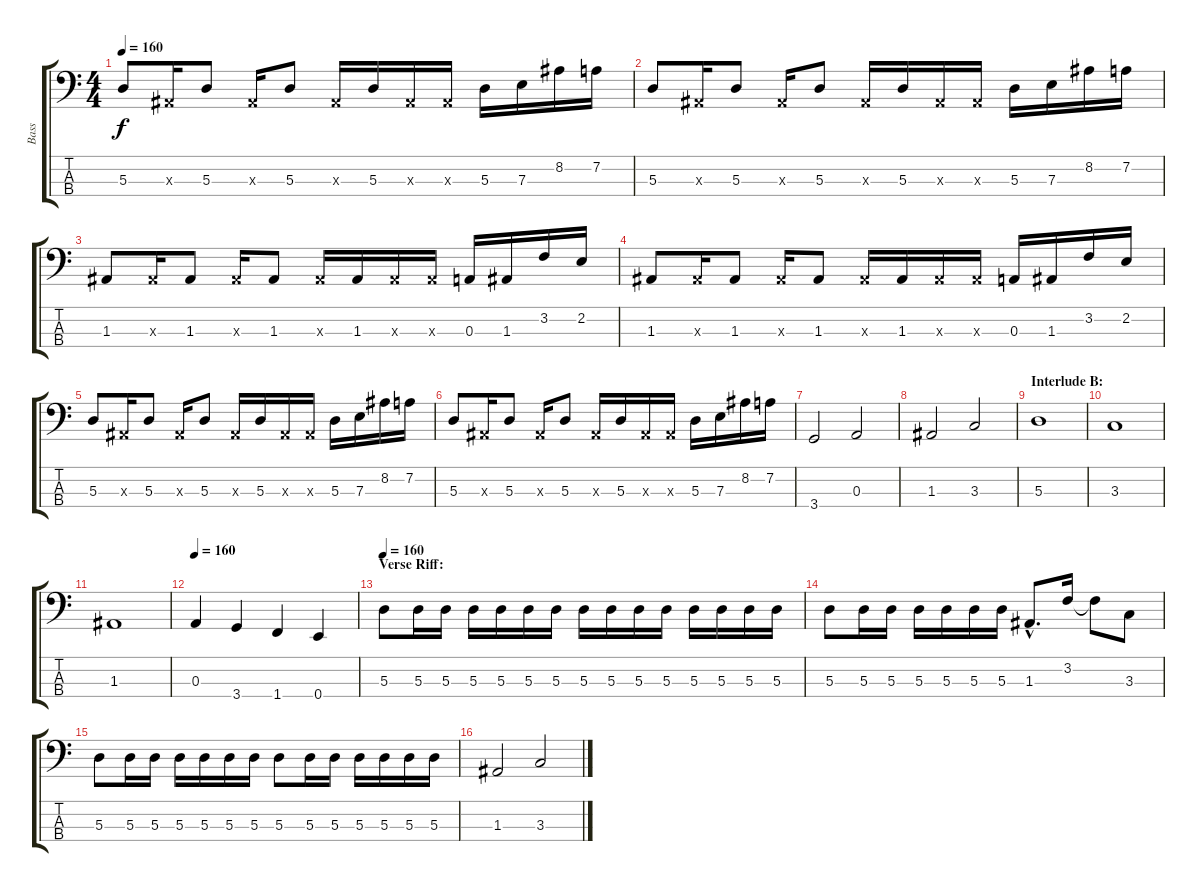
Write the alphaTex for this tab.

\track ("Bass" "Bass") {instrument electricbasspick}
\staff {score tabs}
\tuning (G2 D2 A1 E1) {hide}
\ts (4 4)
\tempo 160
\clef f4
\ks c
5.3.8{dy f} 1.3{x}.16 5.3.8 1.3{x}.16 5.3.8 1.3{x}.16 5.3.16 1.3{x}.16 1.3{x}.16 5.3.16 7.3.16 8.2.16 7.2.16 |
5.3.8 1.3{x}.16 5.3.8 1.3{x}.16 5.3.8 1.3{x}.16 5.3.16 1.3{x}.16 1.3{x}.16 5.3.16 7.3.16 8.2.16 7.2.16 |
1.3.8 1.3{x}.16 1.3.8 1.3{x}.16 1.3.8 1.3{x}.16 1.3.16 1.3{x}.16 1.3{x}.16 0.3.16 1.3.16 3.2.16 2.2.16 |
1.3.8 1.3{x}.16 1.3.8 1.3{x}.16 1.3.8 1.3{x}.16 1.3.16 1.3{x}.16 1.3{x}.16 0.3.16 1.3.16 3.2.16 2.2.16 |
5.3.8 1.3{x}.16 5.3.8 1.3{x}.16 5.3.8 1.3{x}.16 5.3.16 1.3{x}.16 1.3{x}.16 5.3.16 7.3.16 8.2.16 7.2.16 |
5.3.8 1.3{x}.16 5.3.8 1.3{x}.16 5.3.8 1.3{x}.16 5.3.16 1.3{x}.16 1.3{x}.16 5.3.16 7.3.16 8.2.16 7.2.16 |
3.4.2 0.3.2 |
1.3.2 3.3.2 |
\section ("" "Interlude B:")
5.3.1 |
3.3.1 |
1.3.1 |
\tempo 160
0.3.4 3.4.4 1.4.4 0.4.4 |
\section ("" "Verse Riff:")
\tempo 160
5.3.8 5.3.16 5.3.16 5.3.16 5.3.16 5.3.16 5.3.16 5.3.16 5.3.16 5.3.16 5.3.16 5.3.16 5.3.16 5.3.16 5.3.16 |
5.3.8 5.3.16 5.3.16 5.3.16 5.3.16 5.3.16 5.3.16 1.3{hac}.8{d} 3.2.16 3.2{t}.8 3.3.8 |
5.3.8 5.3.16 5.3.16 5.3.16 5.3.16 5.3.16 5.3.16 5.3.8 5.3.16 5.3.16 5.3.16 5.3.16 5.3.16 5.3.16 |
1.3.2 3.3.2
